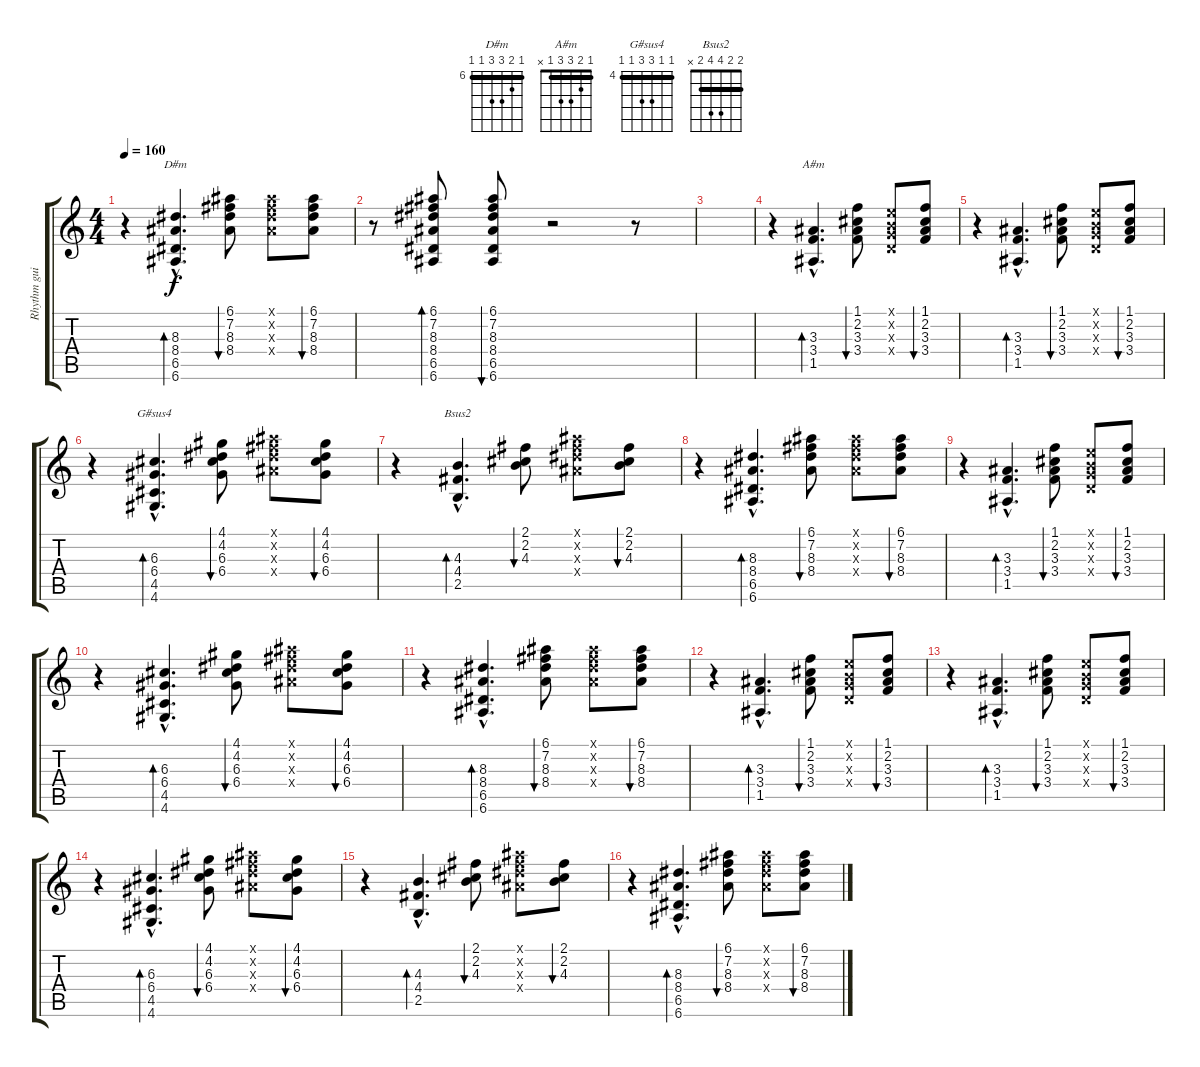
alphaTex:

\track ("Rhythm guitar" "Rhythm gui") {instrument acousticguitarnylon}
\staff {score tabs}
\tuning (E4 B3 G3 D3 A2 E2) {hide}
\chord ("D#m" 6 7 8 8 6 6) {firstfret 6 barre 6}
\chord ("A#m" 1 2 3 3 1 x) {barre 1}
\chord ("G#sus4" 4 4 6 6 4 4) {firstfret 4 barre 4}
\chord ("Bsus2" 2 2 4 4 2 x) {barre 2}
\ts (4 4)
\tempo 160
\clef g2
\ks c
r.4{dy f} (8.3{hac} 8.4{hac} 6.5{hac} 6.6{hac}).4{d bd 120 ch "D#m"} (6.1 7.2 8.3 8.4).8{bu 60} (6.1{x} 7.2{x} 8.3{x} 8.4{x}).8 (6.1 7.2 8.3 8.4).8{bu 60} |
r.8 (6.1 7.2 8.3 8.4 6.5 6.6).8{bd 60} (6.1 7.2 8.3 8.4 6.5 6.6).8{bu 60} r.2 r.8 |
|
r.4 (3.3{hac} 3.4{hac} 1.5{hac}).4{d bd 240 ch "A#m"} (1.1 2.2 3.3 3.4).8{bu 60} (0.1{x} 0.2{x} 0.3{x} 0.4{x}).8 (1.1 2.2 3.3 3.4).8{bu 60} |
r.4 (3.3{hac} 3.4{hac} 1.5{hac}).4{d bd 120} (1.1 2.2 3.3 3.4).8{bu 60} (0.1{x} 0.2{x} 0.3{x} 0.4{x}).8 (1.1 2.2 3.3 3.4).8{bu 60} |
r.4 (6.3{hac} 6.4{hac} 4.5{hac} 4.6{hac}).4{d bd 120 ch "G#sus4"} (4.1 4.2 6.3 6.4).8{bu 60} (6.1{x} 7.2{x} 8.3{x} 8.4{x}).8 (4.1 4.2 6.3 6.4).8{bu 60} |
r.4 (4.3{hac} 4.4{hac} 2.5{hac}).4{d bd 120 ch "Bsus2"} (2.1 2.2 4.3).8{bu 60} (6.1{x} 7.2{x} 8.3{x} 8.4{x}).8 (2.1 2.2 4.3).8{bu 60} |
r.4 (8.3{hac} 8.4{hac} 6.5{hac} 6.6{hac}).4{d bd 120} (6.1 7.2 8.3 8.4).8{bu 60} (6.1{x} 7.2{x} 8.3{x} 8.4{x}).8 (6.1 7.2 8.3 8.4).8{bu 60} |
r.4 (3.3{hac} 3.4{hac} 1.5{hac}).4{d bd 120} (1.1 2.2 3.3 3.4).8{bu 60} (0.1{x} 0.2{x} 0.3{x} 0.4{x}).8 (1.1 2.2 3.3 3.4).8{bu 60} |
r.4 (6.3{hac} 6.4{hac} 4.5{hac} 4.6{hac}).4{d bd 120} (4.1 4.2 6.3 6.4).8{bu 60} (6.1{x} 7.2{x} 8.3{x} 8.4{x}).8 (4.1 4.2 6.3 6.4).8{bu 60} |
r.4 (8.3{hac} 8.4{hac} 6.5{hac} 6.6{hac}).4{d bd 120} (6.1 7.2 8.3 8.4).8{bu 60} (6.1{x} 7.2{x} 8.3{x} 8.4{x}).8 (6.1 7.2 8.3 8.4).8{bu 60} |
r.4 (3.3{hac} 3.4{hac} 1.5{hac}).4{d bd 240} (1.1 2.2 3.3 3.4).8{bu 60} (0.1{x} 0.2{x} 0.3{x} 0.4{x}).8 (1.1 2.2 3.3 3.4).8{bu 60} |
r.4 (3.3{hac} 3.4{hac} 1.5{hac}).4{d bd 120} (1.1 2.2 3.3 3.4).8{bu 60} (0.1{x} 0.2{x} 0.3{x} 0.4{x}).8 (1.1 2.2 3.3 3.4).8{bu 60} |
r.4 (6.3{hac} 6.4{hac} 4.5{hac} 4.6{hac}).4{d bd 120} (4.1 4.2 6.3 6.4).8{bu 60} (6.1{x} 7.2{x} 8.3{x} 8.4{x}).8 (4.1 4.2 6.3 6.4).8{bu 60} |
r.4 (4.3{hac} 4.4{hac} 2.5{hac}).4{d bd 120} (2.1 2.2 4.3).8{bu 60} (6.1{x} 7.2{x} 8.3{x} 8.4{x}).8 (2.1 2.2 4.3).8{bu 60} |
r.4 (8.3{hac} 8.4{hac} 6.5{hac} 6.6{hac}).4{d bd 120} (6.1 7.2 8.3 8.4).8{bu 60} (6.1{x} 7.2{x} 8.3{x} 8.4{x}).8 (6.1 7.2 8.3 8.4).8{bu 60}
